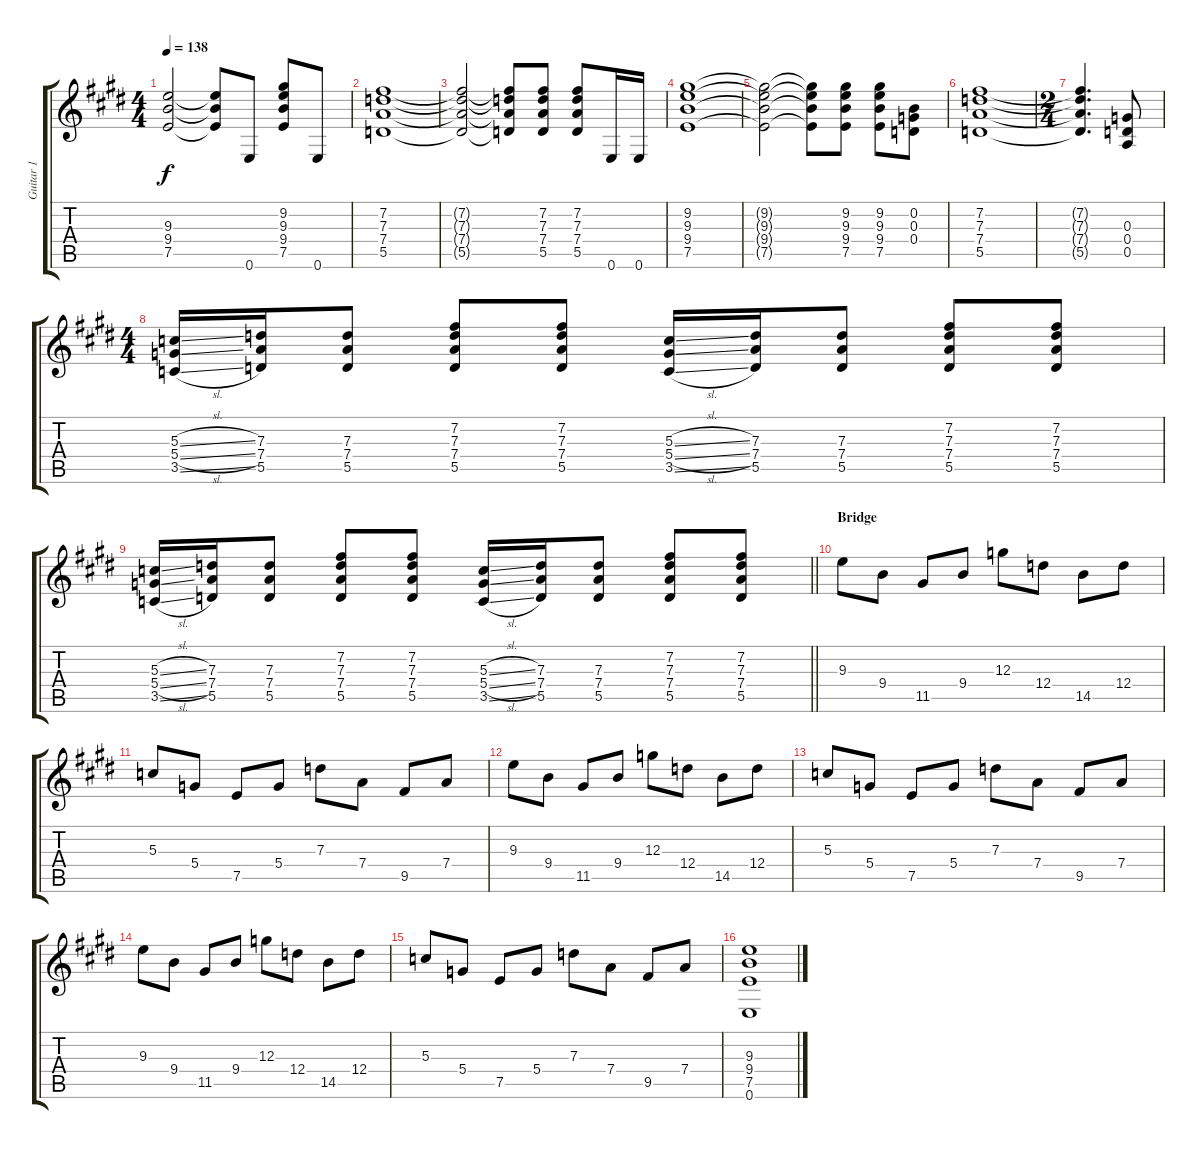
\track ("Guitar 1" "Guitar 1") {instrument distortionguitar}
\staff {score tabs}
\tuning (E4 B3 G3 D3 A2 E2) {hide}
\ts (4 4)
\tempo 138
\clef g2
\ks c#minor
(9.3{t} 9.4{t} 7.5{t}).2{dy f} (9.3{t} 9.4{t} 7.5{t}).8 0.6.8 (9.2 9.3 9.4 7.5).8 0.6.8 |
(7.2 7.3 7.4 5.5).1 |
(7.2{t} 7.3{t} 7.4{t} 5.5{t}).2 (7.2{t} 7.3{t} 7.4{t} 5.5{t}).8 (7.2 7.3 7.4 5.5).8 (7.2 7.3 7.4 5.5).8 0.6.16 0.6.16 |
(9.2 9.3 9.4 7.5).1 |
(9.2{t} 9.3{t} 9.4{t} 7.5{t}).2 (9.2{t} 9.3{t} 9.4{t} 7.5{t}).8 (9.2 9.3 9.4 7.5).8 (9.2 9.3 9.4 7.5).8 (0.2 0.3 0.4).8 |
(7.2 7.3 7.4 5.5).1 |
\ts (2 4)
(7.2{t} 7.3{t} 7.4{t} 5.5{t}).4{d} (0.3 0.4 0.5).8 |
\ts (4 4)
(5.3{sl} 5.4{sl} 3.5{sl}).16 (7.3 7.4 5.5).16 (7.3 7.4 5.5).8 (7.2 7.3 7.4 5.5).8 (7.2 7.3 7.4 5.5).8 (5.3{sl} 5.4{sl} 3.5{sl}).16 (7.3 7.4 5.5).16 (7.3 7.4 5.5).8 (7.2 7.3 7.4 5.5).8 (7.2 7.3 7.4 5.5).8 |
\barLineRight lightlight
(5.3{sl} 5.4{sl} 3.5{sl}).16 (7.3 7.4 5.5).16 (7.3 7.4 5.5).8 (7.2 7.3 7.4 5.5).8 (7.2 7.3 7.4 5.5).8 (5.3{sl} 5.4{sl} 3.5{sl}).16 (7.3 7.4 5.5).16 (7.3 7.4 5.5).8 (7.2 7.3 7.4 5.5).8 (7.2 7.3 7.4 5.5).8 |
\section ("" "Bridge")
\ks e
9.3.8 9.4.8 11.5.8 9.4.8 12.3.8 12.4.8 14.5.8 12.4.8 |
\ks c#minor
5.3.8 5.4.8 7.5.8 5.4.8 7.3.8 7.4.8 9.5.8 7.4.8 |
9.3.8 9.4.8 11.5.8 9.4.8 12.3.8 12.4.8 14.5.8 12.4.8 |
5.3.8 5.4.8 7.5.8 5.4.8 7.3.8 7.4.8 9.5.8 7.4.8 |
\ks e
9.3.8 9.4.8 11.5.8 9.4.8 12.3.8 12.4.8 14.5.8 12.4.8 |
\ks c#minor
5.3.8 5.4.8 7.5.8 5.4.8 7.3.8 7.4.8 9.5.8 7.4.8 |
(9.3 9.4 7.5 0.6).1
